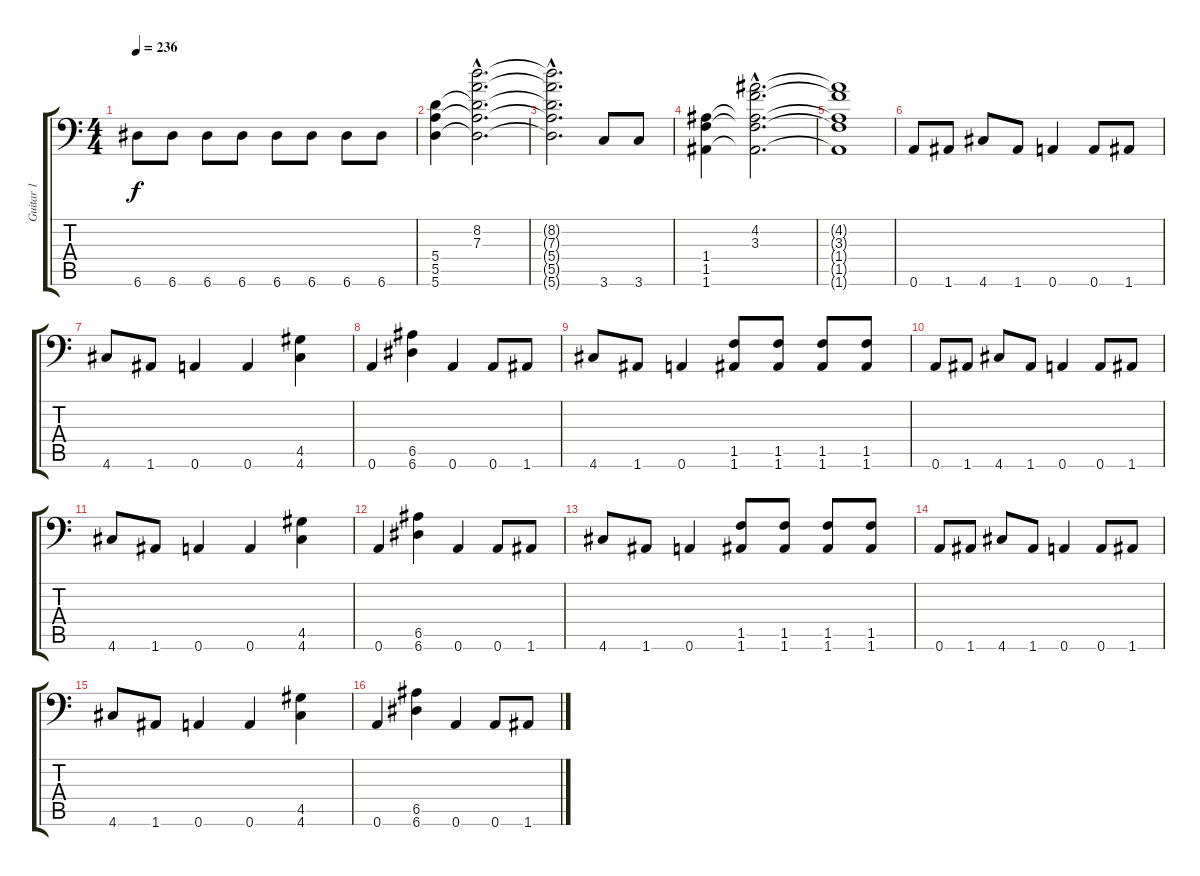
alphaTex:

\track ("Guitar 1" "Guitar 1") {instrument distortionguitar}
\staff {score tabs}
\tuning (B3 Gb3 D3 A2 E2 A1) {hide}
\ts (4 4)
\tempo 236
\clef f4
\ks c
6.6.8{dy f} 6.6.8 6.6.8 6.6.8 6.6.8 6.6.8 6.6.8 6.6.8 |
(5.4 5.5 5.6).4 (8.2{hac} 7.3{hac} 5.4{hac t} 5.5{hac t} 5.6{hac t}).2{d} |
(8.2{hac t} 7.3{hac t} 5.4{hac t} 5.5{hac t} 5.6{hac t}).2{d} 3.6.8 3.6.8 |
(1.4 1.5 1.6).4 (4.2{hac} 3.3{hac} 1.4{hac t} 1.5{hac t} 1.6{hac t}).2{d} |
(4.2{t} 3.3{t} 1.4{t} 1.5{t} 1.6{t}).1 |
0.6.8 1.6.8 4.6.8 1.6.8 0.6.4 0.6.8 1.6.8 |
4.6.8 1.6.8 0.6.4 0.6.4 (4.5 4.6).4 |
0.6.4 (6.5 6.6).4 0.6.4 0.6.8 1.6.8 |
4.6.8 1.6.8 0.6.4 (1.5 1.6).8 (1.5 1.6).8 (1.5 1.6).8 (1.5 1.6).8 |
0.6.8 1.6.8 4.6.8 1.6.8 0.6.4 0.6.8 1.6.8 |
4.6.8 1.6.8 0.6.4 0.6.4 (4.5 4.6).4 |
0.6.4 (6.5 6.6).4 0.6.4 0.6.8 1.6.8 |
4.6.8 1.6.8 0.6.4 (1.5 1.6).8 (1.5 1.6).8 (1.5 1.6).8 (1.5 1.6).8 |
0.6.8 1.6.8 4.6.8 1.6.8 0.6.4 0.6.8 1.6.8 |
4.6.8 1.6.8 0.6.4 0.6.4 (4.5 4.6).4 |
0.6.4 (6.5 6.6).4 0.6.4 0.6.8 1.6.8
